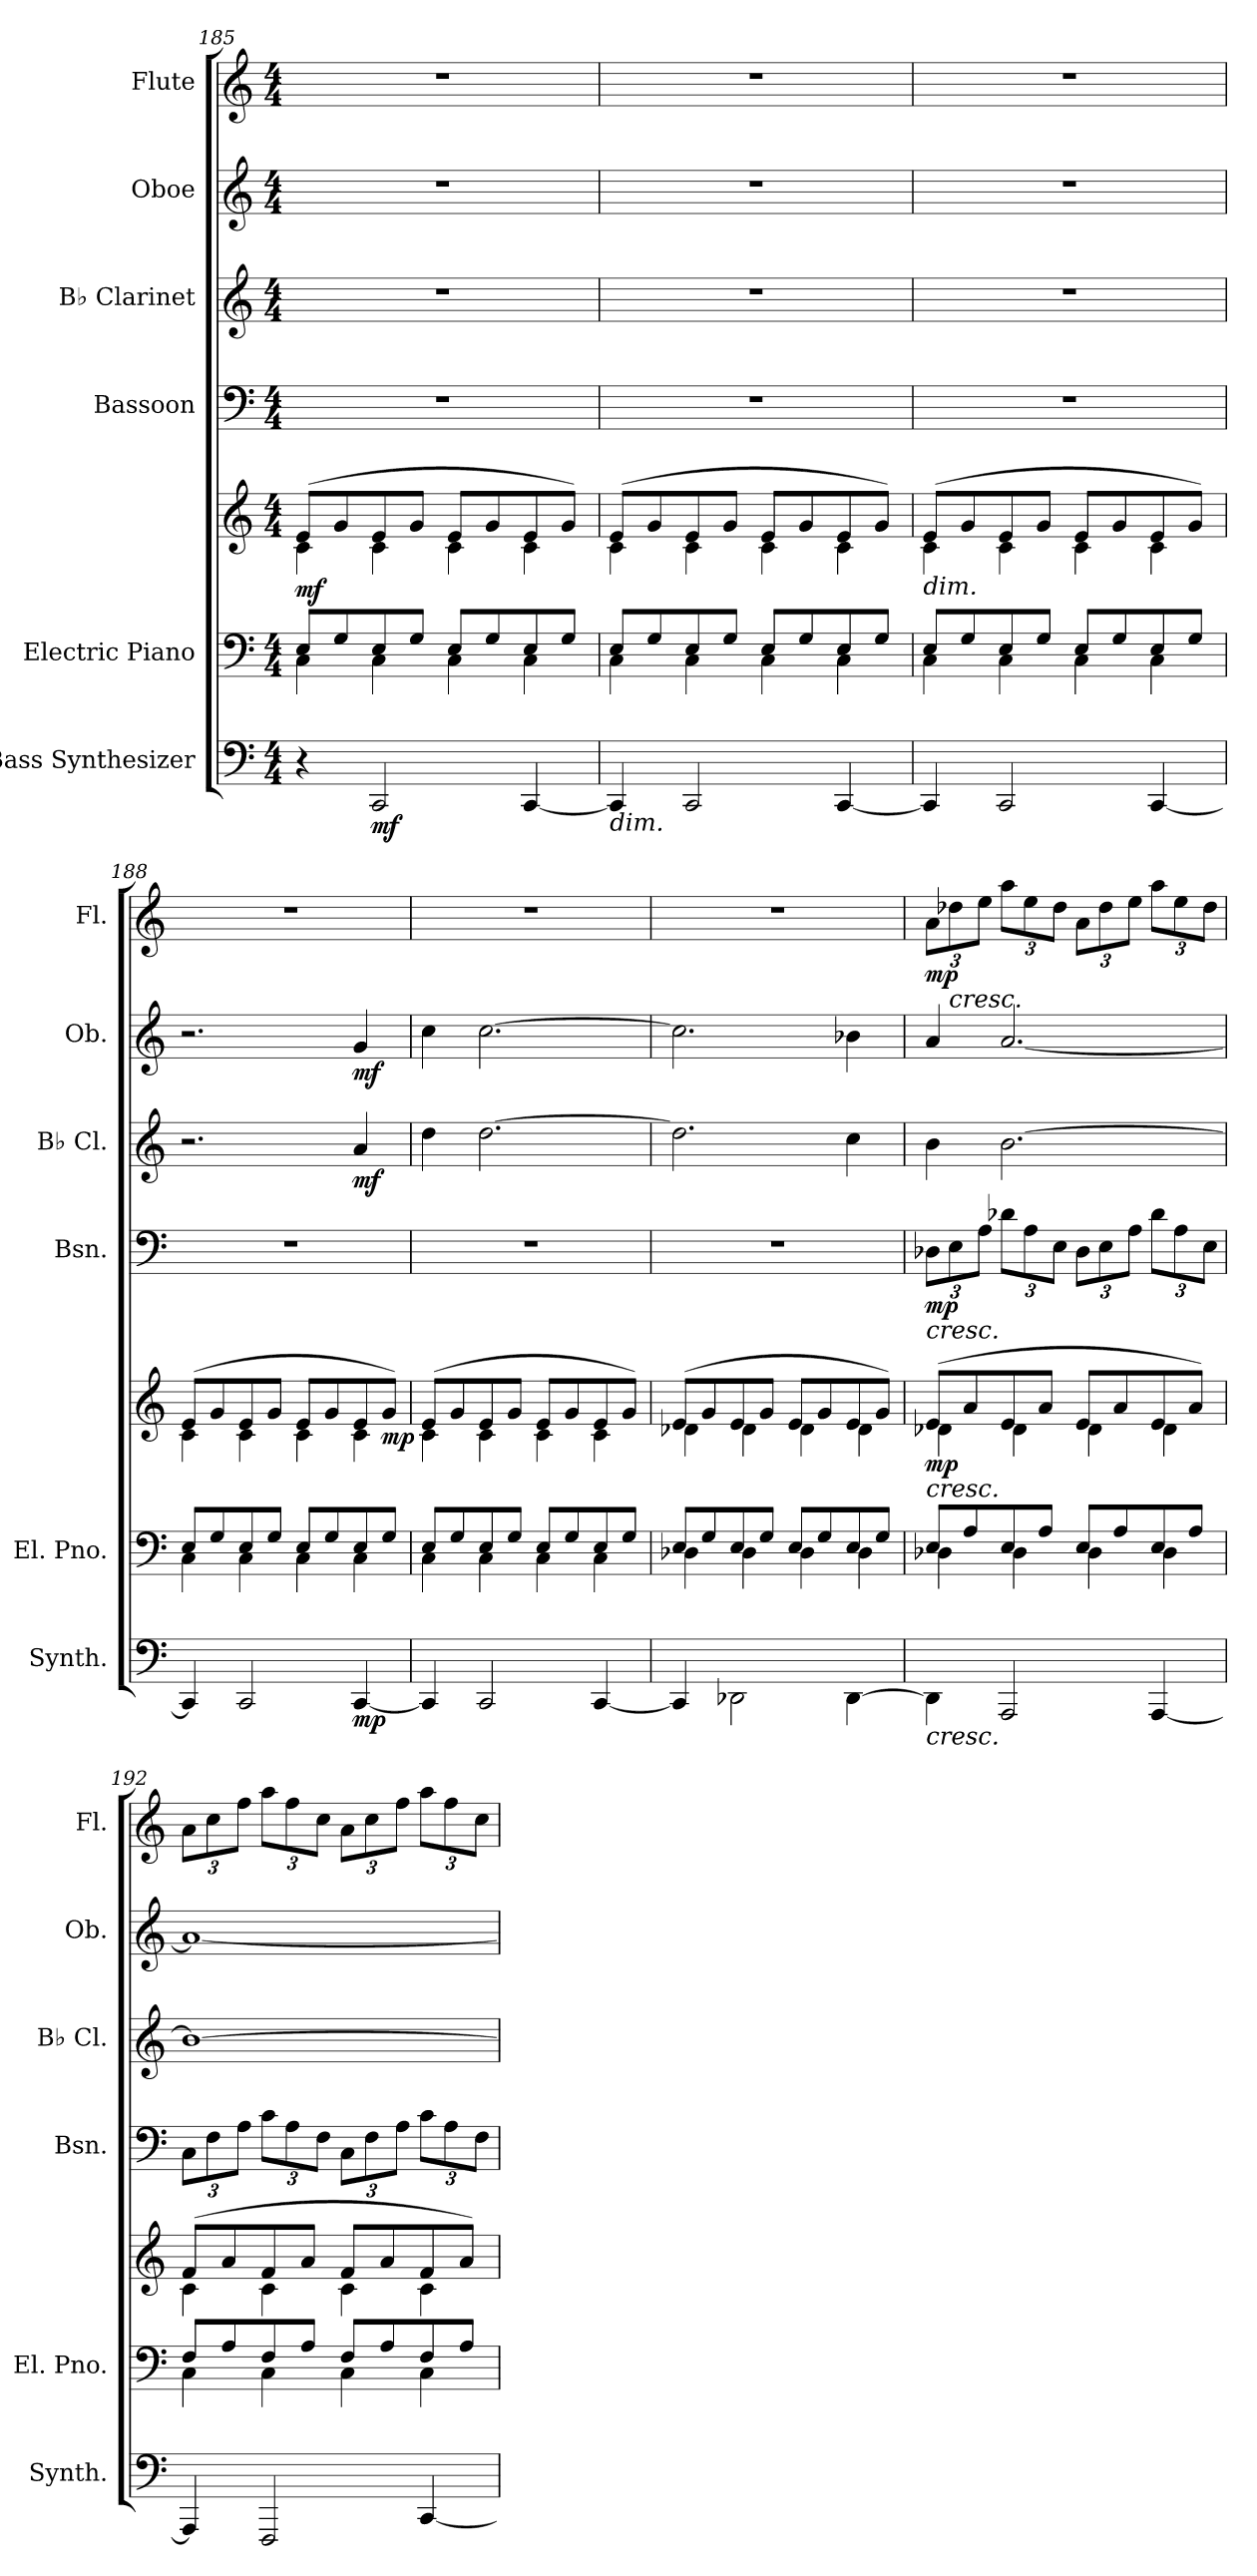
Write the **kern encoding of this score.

**kern	**dynam	**kern	**kern	**dynam	**kern	**dynam	**kern	**dynam	**kern	**dynam	**kern	**dynam
*part6	*part6	*part5	*part5	*part5	*part4	*part4	*part3	*part3	*part2	*part2	*part1	*part1
*staff7	*staff7	*staff6	*staff5	*staff5/6	*staff4	*staff4	*staff3	*staff3	*staff2	*staff2	*staff1	*staff1
*I"Bass Synthesizer	*	*I"Electric Piano	*	*	*I"Bassoon	*	*I"B♭ Clarinet	*	*I"Oboe	*	*I"Flute	*
*I'Synth.	*	*I'El. Pno.	*	*	*I'Bsn.	*	*I'B♭ Cl.	*	*I'Ob.	*	*I'Fl.	*
*clefF4	*	*clefF4	*clefG2	*	*clefF4	*	*clefG2	*	*clefG2	*	*clefG2	*
*	*	*	*	*	*	*	*ITrd1c2	*	*	*	*	*
*k[]	*	*k[]	*k[]	*	*k[]	*	*k[b-e-]	*	*k[]	*	*k[]	*
*M4/4	*	*M4/4	*M4/4	*	*M4/4	*	*M4/4	*	*M4/4	*	*M4/4	*
=185	=185	=185	=185	=185	=185	=185	=185	=185	=185	=185	=185	=185
*	*	*^	*^	*	*	*	*	*	*	*	*	*
!	!	!	!	!	!	!LO:DY:b	!	!	!	!	!	!	!	!
4r	.	8E/L	4C\	(>8e/L	4c\	mf	1r	.	1r	.	1r	.	1r	.
.	.	8G/	.	8g/	.	.	.	.	.	.	.	.	.	.
!	!LO:DY:b	!	!	!	!	!	!	!	!	!	!	!	!	!
2CC/	mf	8E/	4C\	8e/	4c\	.	.	.	.	.	.	.	.	.
.	.	8G/J	.	8g/J	.	.	.	.	.	.	.	.	.	.
.	.	8E/L	4C\	8e/L	4c\	.	.	.	.	.	.	.	.	.
.	.	8G/	.	8g/	.	.	.	.	.	.	.	.	.	.
[4CC/	.	8E/	4C\	8e/	4c\	.	.	.	.	.	.	.	.	.
.	.	8G/J	.	8g/J)	.	.	.	.	.	.	.	.	.	.
=186	=186	=186	=186	=186	=186	=186	=186	=186	=186	=186	=186	=186	=186	=186
!LO:TX:b:i:t=dim.	!	!	!	!	!	!	!	!	!	!	!	!	!	!
4CC/]	.	8E/L	4C\	(>8e/L	4c\	.	1r	.	1r	.	1r	.	1r	.
.	.	8G/	.	8g/	.	.	.	.	.	.	.	.	.	.
2CC/	.	8E/	4C\	8e/	4c\	.	.	.	.	.	.	.	.	.
.	.	8G/J	.	8g/J	.	.	.	.	.	.	.	.	.	.
.	.	8E/L	4C\	8e/L	4c\	.	.	.	.	.	.	.	.	.
.	.	8G/	.	8g/	.	.	.	.	.	.	.	.	.	.
[4CC/	.	8E/	4C\	8e/	4c\	.	.	.	.	.	.	.	.	.
.	.	8G/J	.	8g/J)	.	.	.	.	.	.	.	.	.	.
!!LO:PB:g=z
=187	=187	=187	=187	=187	=187	=187	=187	=187	=187	=187	=187	=187	=187	=187
!	!	!	!	!LO:TX:b:i:t=dim.	!	!	!	!	!	!	!	!	!	!
4CC/]	.	8E/L	4C\	(>8e/L	4c\	.	1r	.	1r	.	1r	.	1r	.
.	.	8G/	.	8g/	.	.	.	.	.	.	.	.	.	.
2CC/	.	8E/	4C\	8e/	4c\	.	.	.	.	.	.	.	.	.
.	.	8G/J	.	8g/J	.	.	.	.	.	.	.	.	.	.
.	.	8E/L	4C\	8e/L	4c\	.	.	.	.	.	.	.	.	.
.	.	8G/	.	8g/	.	.	.	.	.	.	.	.	.	.
[4CC/	.	8E/	4C\	8e/	4c\	.	.	.	.	.	.	.	.	.
.	.	8G/J	.	8g/J)	.	.	.	.	.	.	.	.	.	.
=188	=188	=188	=188	=188	=188	=188	=188	=188	=188	=188	=188	=188	=188	=188
4CC/]	.	8E/L	4C\	(>8e/L	4c\	.	1r	.	2.r	.	2.r	.	1r	.
.	.	8G/	.	8g/	.	.	.	.	.	.	.	.	.	.
2CC/	.	8E/	4C\	8e/	4c\	.	.	.	.	.	.	.	.	.
.	.	8G/J	.	8g/J	.	.	.	.	.	.	.	.	.	.
.	.	8E/L	4C\	8e/L	4c\	.	.	.	.	.	.	.	.	.
.	.	8G/	.	8g/	.	.	.	.	.	.	.	.	.	.
!	!LO:DY:b	!	!	!	!	!	!	!	!	!LO:DY:b	!	!LO:DY:b	!	!
[4CC/	mp	8E/	4C\	8e/	4c\	.	.	.	4g/	mf	4g/	mf	.	.
!	!	!	!	!	!	!LO:DY:b	!	!	!	!	!	!	!	!
.	.	8G/J	.	8g/J)	.	mp	.	.	.	.	.	.	.	.
=189	=189	=189	=189	=189	=189	=189	=189	=189	=189	=189	=189	=189	=189	=189
4CC/]	.	8E/L	4C\	(>8e/L	4c\	.	1r	.	4cc\	.	4cc\	.	1r	.
.	.	8G/	.	8g/	.	.	.	.	.	.	.	.	.	.
2CC/	.	8E/	4C\	8e/	4c\	.	.	.	[2.cc\	.	[2.cc\	.	.	.
.	.	8G/J	.	8g/J	.	.	.	.	.	.	.	.	.	.
.	.	8E/L	4C\	8e/L	4c\	.	.	.	.	.	.	.	.	.
.	.	8G/	.	8g/	.	.	.	.	.	.	.	.	.	.
[4CC/	.	8E/	4C\	8e/	4c\	.	.	.	.	.	.	.	.	.
.	.	8G/J	.	8g/J)	.	.	.	.	.	.	.	.	.	.
=190	=190	=190	=190	=190	=190	=190	=190	=190	=190	=190	=190	=190	=190	=190
4CC/]	.	8E/L	4D-X\	(>8e/L	4d-X\	.	1r	.	2.cc\]	.	2.cc\]	.	1r	.
.	.	8G/	.	8g/	.	.	.	.	.	.	.	.	.	.
2DD-X\	.	8E/	4D-\	8e/	4d-\	.	.	.	.	.	.	.	.	.
.	.	8G/J	.	8g/J	.	.	.	.	.	.	.	.	.	.
.	.	8E/L	4D-\	8e/L	4d-\	.	.	.	.	.	.	.	.	.
.	.	8G/	.	8g/	.	.	.	.	.	.	.	.	.	.
[4DD-\	.	8E/	4D-\	8e/	4d-\	.	.	.	4b-\	.	4b-X\	.	.	.
.	.	8G/J	.	8g/J)	.	.	.	.	.	.	.	.	.	.
!!LO:PB:g=z
=191	=191	=191	=191	=191	=191	=191	=191	=191	=191	=191	=191	=191	=191	=191
*	*	*	*	*	*	*	*Xbrackettup	*	*	*	*	*	*Xbrackettup	*
!	!	!	!	!	!	!	!LO:TX:b:i:t=cresc.	!	!	!	!	!	!	!
!	!	!	!	!LO:TX:b:i:t=cresc.	!	!	!	!	!	!	!	!	!	!
!LO:TX:b:i:t=cresc.	!	!	!	!	!	!	!	!	!	!	!	!	!	!
!	!	!	!	!	!	!LO:DY:b	!	!LO:DY:b	!	!	!	!	!	!LO:DY:b
4DD-\]	.	8E/L	4D-X\	(>8e/L	4d-X\	mp	12D-X\L	mp	4a\	.	4a/	.	12a\L	mp
!	!	!	!	!	!	!	!	!	!	!	!	!	!LO:TX:b:i:t=cresc.	!
.	.	.	.	.	.	.	12E\	.	.	.	.	.	12dd-X\	.
.	.	8A/	.	8a/	.	.	.	.	.	.	.	.	.	.
.	.	.	.	.	.	.	12A\J	.	.	.	.	.	12ee\J	.
2AAA/	.	8E/	4D-\	8e/	4d-\	.	12d-X\L	.	[2.a\	.	[2.a/	.	12aa\L	.
.	.	.	.	.	.	.	12A\	.	.	.	.	.	12ee\	.
.	.	8A/J	.	8a/J	.	.	.	.	.	.	.	.	.	.
.	.	.	.	.	.	.	12E\J	.	.	.	.	.	12dd-\J	.
.	.	8E/L	4D-\	8e/L	4d-\	.	12D-\L	.	.	.	.	.	12a\L	.
.	.	.	.	.	.	.	12E\	.	.	.	.	.	12dd-\	.
.	.	8A/	.	8a/	.	.	.	.	.	.	.	.	.	.
.	.	.	.	.	.	.	12A\J	.	.	.	.	.	12ee\J	.
[4AAA/	.	8E/	4D-\	8e/	4d-\	.	12d-\L	.	.	.	.	.	12aa\L	.
.	.	.	.	.	.	.	12A\	.	.	.	.	.	12ee\	.
.	.	8A/J	.	8a/J)	.	.	.	.	.	.	.	.	.	.
.	.	.	.	.	.	.	12E\J	.	.	.	.	.	12dd-\J	.
=192	=192	=192	=192	=192	=192	=192	=192	=192	=192	=192	=192	=192	=192	=192
4AAA/]	.	8F/L	4C\	(>8f/L	4c\	.	12C\L	.	1a_	.	1a_	.	12a\L	.
.	.	.	.	.	.	.	12F\	.	.	.	.	.	12cc\	.
.	.	8A/	.	8a/	.	.	.	.	.	.	.	.	.	.
.	.	.	.	.	.	.	12A\J	.	.	.	.	.	12ff\J	.
2FFF/	.	8F/	4C\	8f/	4c\	.	12c\L	.	.	.	.	.	12aa\L	.
.	.	.	.	.	.	.	12A\	.	.	.	.	.	12ff\	.
.	.	8A/J	.	8a/J	.	.	.	.	.	.	.	.	.	.
.	.	.	.	.	.	.	12F\J	.	.	.	.	.	12cc\J	.
.	.	8F/L	4C\	8f/L	4c\	.	12C\L	.	.	.	.	.	12a\L	.
.	.	.	.	.	.	.	12F\	.	.	.	.	.	12cc\	.
.	.	8A/	.	8a/	.	.	.	.	.	.	.	.	.	.
.	.	.	.	.	.	.	12A\J	.	.	.	.	.	12ff\J	.
[4CC/	.	8F/	4C\	8f/	4c\	.	12c\L	.	.	.	.	.	12aa\L	.
.	.	.	.	.	.	.	12A\	.	.	.	.	.	12ff\	.
.	.	8A/J	.	8a/J)	.	.	.	.	.	.	.	.	.	.
.	.	.	.	.	.	.	12F\J	.	.	.	.	.	12cc\J	.
*	*	*v	*v	*	*	*	*	*	*	*	*	*	*	*
*	*	*	*v	*v	*	*	*	*	*	*	*	*	*
=	=	=	=	=	=	=	=	=	=	=	=	=
*-	*-	*-	*-	*-	*-	*-	*-	*-	*-	*-	*-	*-
